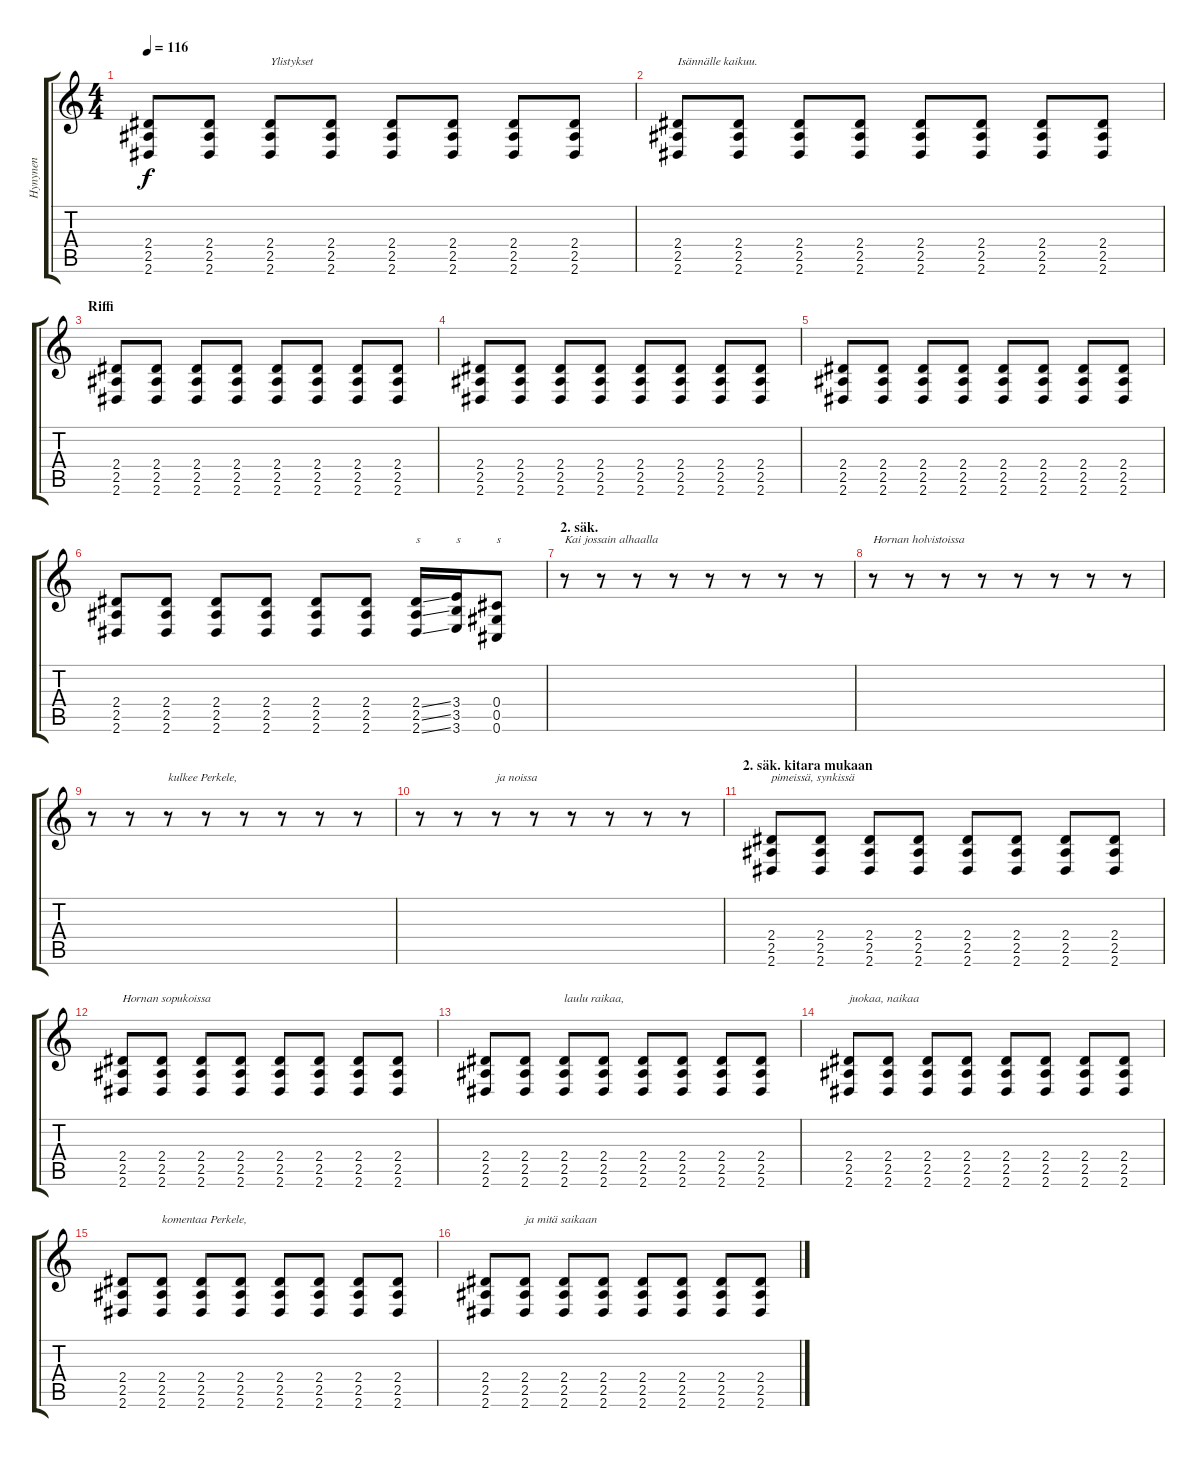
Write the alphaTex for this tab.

\track ("Hynynen" "Hynynen") {instrument distortionguitar}
\staff {score tabs}
\tuning (Eb4 Bb3 Gb3 Db3 Ab2 Db2) {hide}
\ts (4 4)
\tempo 116
\clef g2
\ks c
(2.4 2.5 2.6).8{dy f} (2.4 2.5 2.6).8 (2.4 2.5 2.6).8{txt "Ylistykset"} (2.4 2.5 2.6).8 (2.4 2.5 2.6).8 (2.4 2.5 2.6).8 (2.4 2.5 2.6).8 (2.4 2.5 2.6).8 |
(2.4 2.5 2.6).8{txt "Isännälle kaikuu."} (2.4 2.5 2.6).8 (2.4 2.5 2.6).8 (2.4 2.5 2.6).8 (2.4 2.5 2.6).8 (2.4 2.5 2.6).8 (2.4 2.5 2.6).8 (2.4 2.5 2.6).8 |
\section ("" "Riffi")
(2.4 2.5 2.6).8 (2.4 2.5 2.6).8 (2.4 2.5 2.6).8 (2.4 2.5 2.6).8 (2.4 2.5 2.6).8 (2.4 2.5 2.6).8 (2.4 2.5 2.6).8 (2.4 2.5 2.6).8 |
(2.4 2.5 2.6).8 (2.4 2.5 2.6).8 (2.4 2.5 2.6).8 (2.4 2.5 2.6).8 (2.4 2.5 2.6).8 (2.4 2.5 2.6).8 (2.4 2.5 2.6).8 (2.4 2.5 2.6).8 |
(2.4 2.5 2.6).8 (2.4 2.5 2.6).8 (2.4 2.5 2.6).8 (2.4 2.5 2.6).8 (2.4 2.5 2.6).8 (2.4 2.5 2.6).8 (2.4 2.5 2.6).8 (2.4 2.5 2.6).8 |
(2.4 2.5 2.6).8 (2.4 2.5 2.6).8 (2.4 2.5 2.6).8 (2.4 2.5 2.6).8 (2.4 2.5 2.6).8 (2.4 2.5 2.6).8 (2.4{ss} 2.5{ss} 2.6{ss}).16{txt "s"} (3.4 3.5 3.6).16{txt "s"} (0.4 0.5 0.6).8{txt "s"} |
\section ("" "2. säk.")
r.8{txt "Kai jossain alhaalla"} r.8 r.8 r.8 r.8 r.8 r.8 r.8 |
r.8{txt "Hornan holvistoissa"} r.8 r.8 r.8 r.8 r.8 r.8 r.8 |
r.8 r.8 r.8{txt "kulkee Perkele,"} r.8 r.8 r.8 r.8 r.8 |
r.8 r.8 r.8{txt "ja noissa"} r.8 r.8 r.8 r.8 r.8 |
\section ("" "2. säk. kitara mukaan")
(2.4 2.5 2.6).8{txt "pimeissä, synkissä"} (2.4 2.5 2.6).8 (2.4 2.5 2.6).8 (2.4 2.5 2.6).8 (2.4 2.5 2.6).8 (2.4 2.5 2.6).8 (2.4 2.5 2.6).8 (2.4 2.5 2.6).8 |
(2.4 2.5 2.6).8{txt "Hornan sopukoissa"} (2.4 2.5 2.6).8 (2.4 2.5 2.6).8 (2.4 2.5 2.6).8 (2.4 2.5 2.6).8 (2.4 2.5 2.6).8 (2.4 2.5 2.6).8 (2.4 2.5 2.6).8 |
(2.4 2.5 2.6).8 (2.4 2.5 2.6).8 (2.4 2.5 2.6).8{txt "laulu raikaa,"} (2.4 2.5 2.6).8 (2.4 2.5 2.6).8 (2.4 2.5 2.6).8 (2.4 2.5 2.6).8 (2.4 2.5 2.6).8 |
(2.4 2.5 2.6).8{txt "juokaa, naikaa"} (2.4 2.5 2.6).8 (2.4 2.5 2.6).8 (2.4 2.5 2.6).8 (2.4 2.5 2.6).8 (2.4 2.5 2.6).8 (2.4 2.5 2.6).8 (2.4 2.5 2.6).8 |
(2.4 2.5 2.6).8 (2.4 2.5 2.6).8{txt "komentaa Perkele,"} (2.4 2.5 2.6).8 (2.4 2.5 2.6).8 (2.4 2.5 2.6).8 (2.4 2.5 2.6).8 (2.4 2.5 2.6).8 (2.4 2.5 2.6).8 |
(2.4 2.5 2.6).8 (2.4 2.5 2.6).8{txt "ja mitä saikaan"} (2.4 2.5 2.6).8 (2.4 2.5 2.6).8 (2.4 2.5 2.6).8 (2.4 2.5 2.6).8 (2.4 2.5 2.6).8 (2.4 2.5 2.6).8
